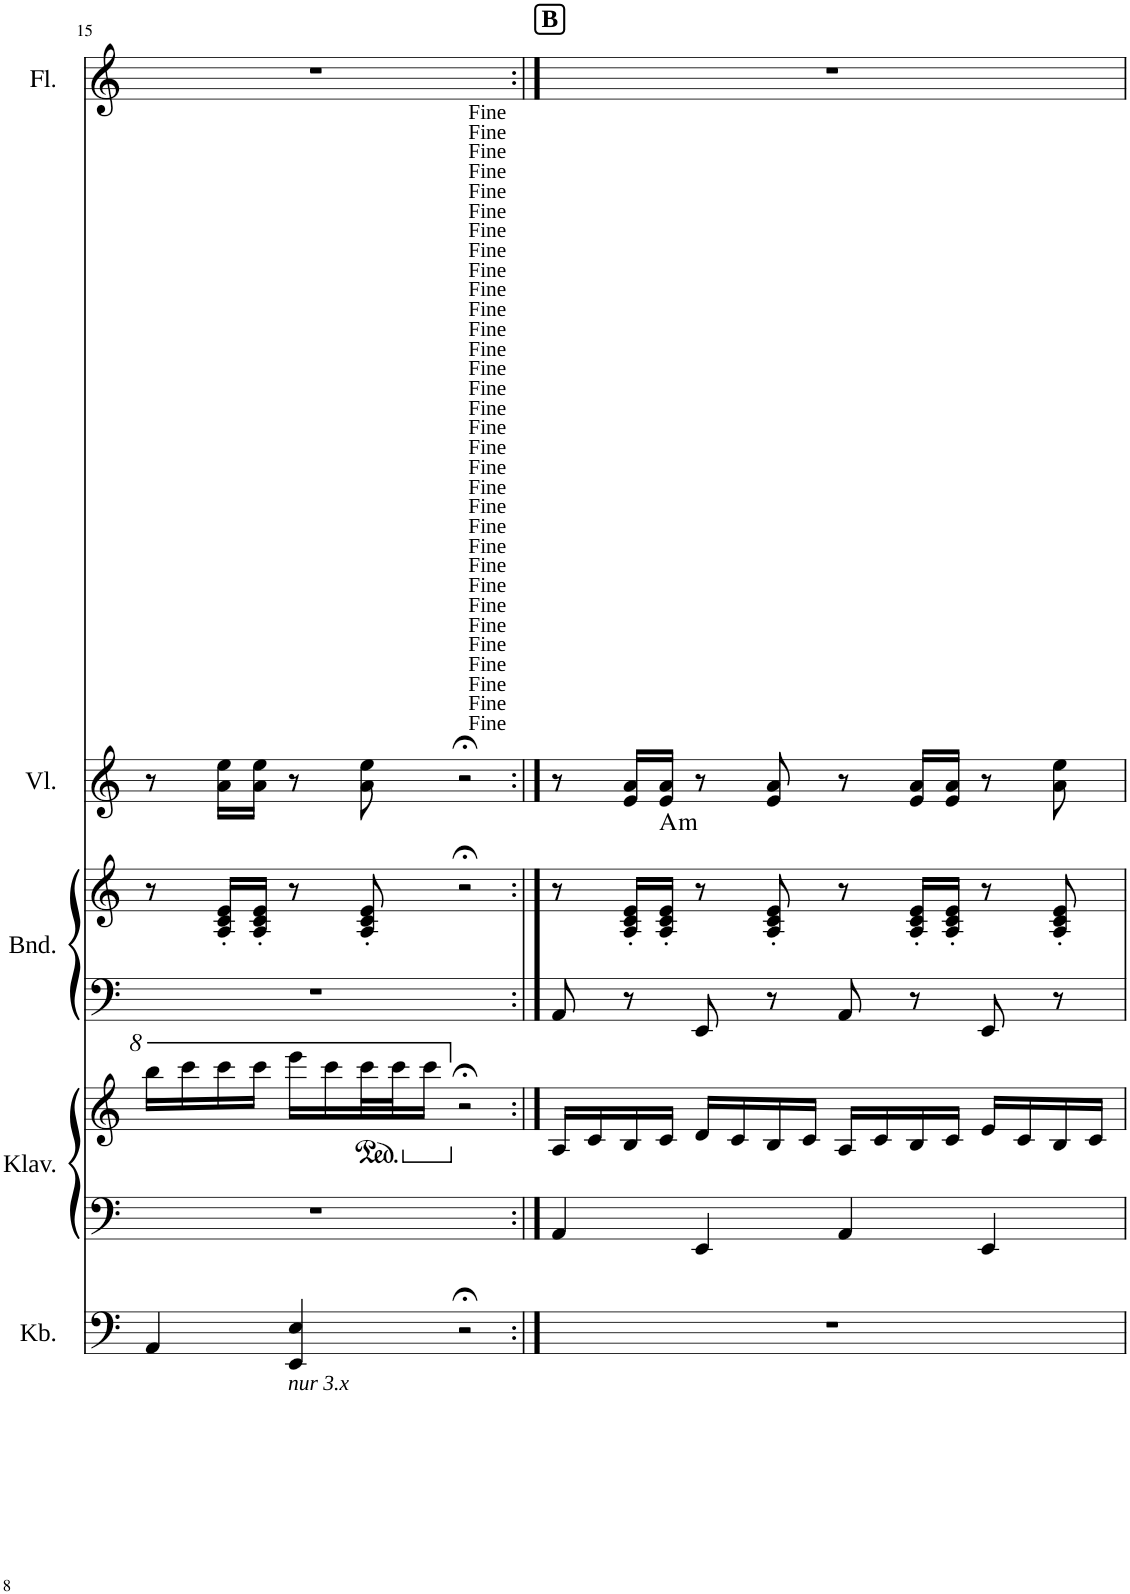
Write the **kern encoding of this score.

**kern	**kern	**kern	**kern	**kern	**harte	**kern	**kern
*part5	*part4	*part4	*part3	*part3	*part3	*part2	*part1
*staff7	*staff6	*staff5	*staff4	*staff3	*	*staff2	*staff1
*I"Kontrabass	*I"Klavier	*	*I"Bandoneon	*	*	*I"Violine	*I"Flöte
*I'Kb.	*I'Klav.	*	*I'Bnd.	*	*	*I'Vl.	*I'Fl.
!!LO:PB:g=z
*clefF4	*clefF4	*clefG2	*clefF4	*clefG2	*	*clefG2	*clefG2
*Trd7c12	*	*	*	*	*	*	*
*k[]	*k[]	*k[]	*k[]	*k[]	*	*k[]	*k[]
*M4/4	*M4/4	*M4/4	*M4/4	*M4/4	*	*M4/4	*M4/4
=15	=15	=15	=15	=15	=15	=15	=15
4AA/	1r	16bbb\LL	1r	8r	.	8r	1r
.	.	16cccc\	.	.	.	.	.
.	.	16cccc\	.	16A/' 16c/' 16e/'LL	.	16a\ 16ee\LL	.
.	.	16cccc\JJ	.	16A/' 16c/' 16e/'JJ	.	16a\ 16ee\JJ	.
!LO:TX:b:i:t=nur 3.x	!	!	!	!	!	!	!
4EE/ 4E/	.	16eeee\LL	.	8r	.	8r	.
.	.	16cccc\	.	.	.	.	.
*	*	*ped	*	*	*	*	*
.	.	32cccc\L	.	8A/' 8c/' 8e/'	.	8a\ 8ee\	.
.	.	32cccc\J	.	.	.	.	.
.	.	16cccc\JJ	.	.	.	.	.
*	*	*Xped	*	*	*	*	*
2r;<	.	2r;<	.	2r;<	.	2r;<	.
=16:|!	=16:|!	=16:|!	=16:|!	=16:|!	=16:|!	=16:|!	=16:|!
!	!	!	!	!	!	!	!LO:TX:a:B:t=B
1r	4AA/	16A/LL	8AA/	8r	.	8r	1r
.	.	16c/	.	.	.	.	.
.	.	16B/	8r	16A/' 16c/' 16e/'LL	.	16e/ 16a/LL	.
!	!	!	!	!	!LO:H:kt=m	!	!
.	.	16c/JJ	.	16A/' 16c/' 16e/'JJ	A:min	16e/ 16a/JJ	.
.	4EE/	16d/LL	8EE/	8r	.	8r	.
.	.	16c/	.	.	.	.	.
.	.	16B/	8r	8A/' 8c/' 8e/'	.	8e/ 8a/	.
.	.	16c/JJ	.	.	.	.	.
.	4AA/	16A/LL	8AA/	8r	.	8r	.
.	.	16c/	.	.	.	.	.
.	.	16B/	8r	16A/' 16c/' 16e/'LL	.	16e/ 16a/LL	.
.	.	16c/JJ	.	16A/' 16c/' 16e/'JJ	.	16e/ 16a/JJ	.
.	4EE/	16e/LL	8EE/	8r	.	8r	.
.	.	16c/	.	.	.	.	.
.	.	16B/	8r	8A/' 8c/' 8e/'	.	8a\ 8ee\	.
.	.	16c/JJ	.	.	.	.	.
=	=	=	=	=	=	=	=
*-	*-	*-	*-	*-	*-	*-	*-
